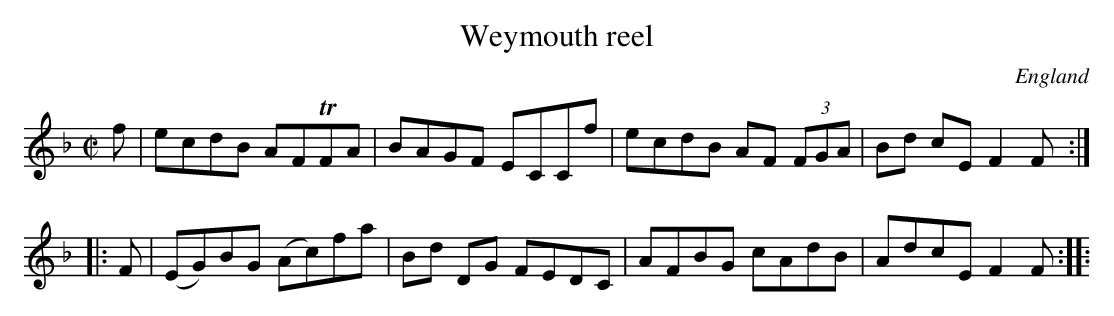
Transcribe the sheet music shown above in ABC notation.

X:1
T:Weymouth reel
L:1/8
M:C|
O:England
K:F
f | \
ecdB AFTFA | BAGF ECCf | ecdB AF (3FGA | Bd cE F2F::
F|\
(EG)BG (Ac)fa | Bd DG FEDC |\
AFBG    cAdB  | AdcE F2F::
